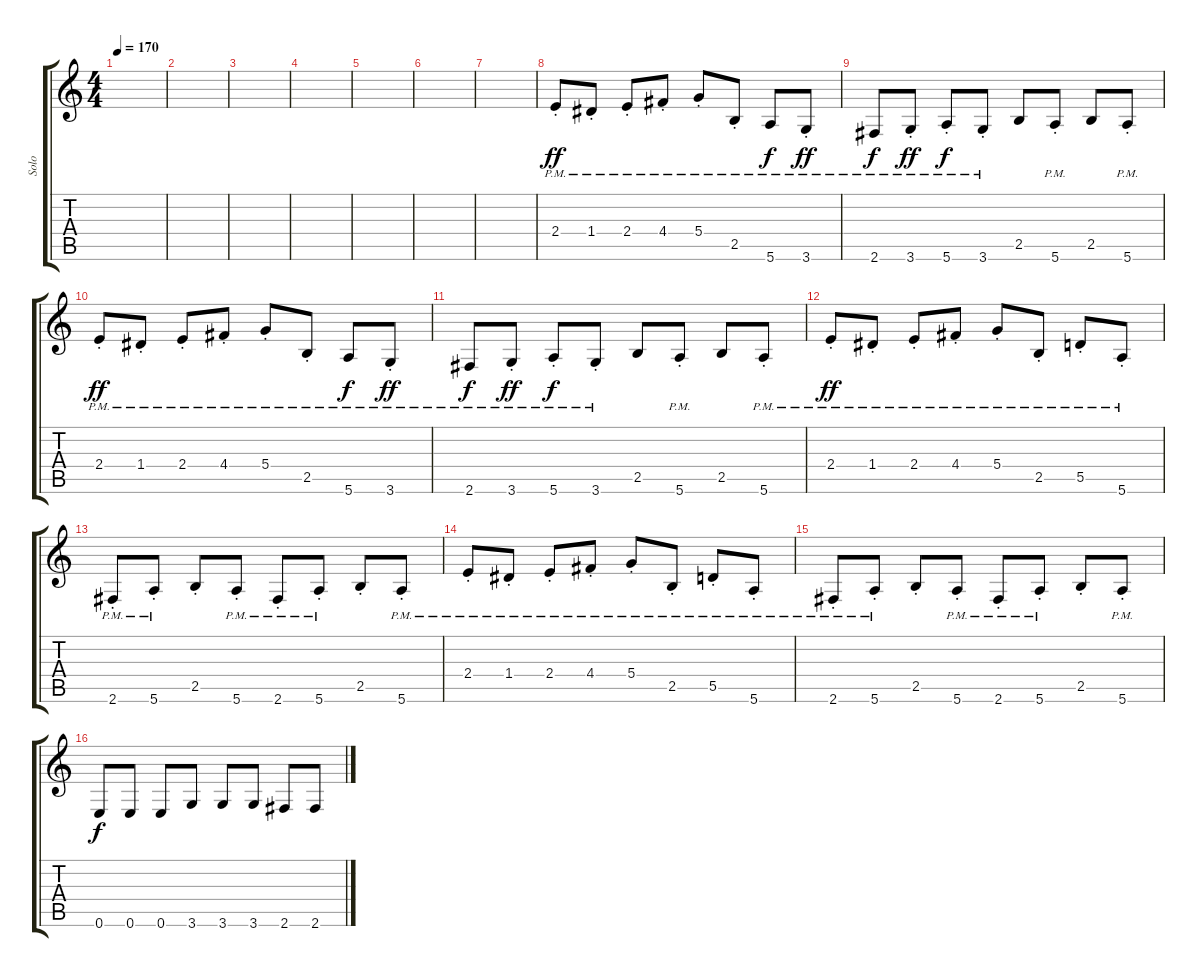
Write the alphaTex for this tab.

\track ("Solo" "Solo") {instrument acousticguitarsteel}
\staff {score tabs}
\tuning (E4 B3 G3 D3 A2 E2) {hide}
\ts (4 4)
\tempo 170
\clef g2
\ks c
|
|
|
|
|
|
|
2.4{pm st}.8{dy ff volume 16 balance 8 instrument distortionguitar} 1.4{pm st}.8 2.4{pm st}.8 4.4{pm st}.8 5.4{pm st}.8 2.5{pm st}.8 5.6{pm}.8{dy f} 3.6{pm st}.8{dy ff} |
2.6{pm}.8{dy f} 3.6{pm st}.8{dy ff} 5.6{pm st}.8{dy f} 3.6{pm st}.8 2.5.8 5.6{pm st}.8 2.5.8 5.6{pm st}.8 |
2.4{pm st}.8{dy ff} 1.4{pm st}.8 2.4{pm st}.8 4.4{pm st}.8 5.4{pm st}.8 2.5{pm st}.8 5.6{pm}.8{dy f} 3.6{pm st}.8{dy ff} |
2.6{pm}.8{dy f} 3.6{pm st}.8{dy ff} 5.6{pm st}.8{dy f} 3.6{pm st}.8 2.5.8 5.6{pm st}.8 2.5.8 5.6{pm st}.8 |
2.4{pm st}.8{dy ff} 1.4{pm st}.8 2.4{pm st}.8 4.4{pm st}.8 5.4{pm st}.8 2.5{pm st}.8 5.5{pm st}.8 5.6{pm st}.8 |
2.6{pm st}.8 5.6{pm st}.8 2.5{st}.8 5.6{pm st}.8 2.6{pm st}.8 5.6{pm st}.8 2.5{st}.8 5.6{pm st}.8 |
2.4{pm st}.8 1.4{pm st}.8 2.4{pm st}.8 4.4{pm st}.8 5.4{pm st}.8 2.5{pm st}.8 5.5{pm st}.8 5.6{pm st}.8 |
2.6{pm st}.8 5.6{pm st}.8 2.5{st}.8 5.6{pm st}.8 2.6{pm st}.8 5.6{pm st}.8 2.5{st}.8 5.6{pm st}.8 |
0.6.8{dy f} 0.6.8 0.6.8 3.6.8 3.6.8 3.6.8 2.6.8 2.6.8
